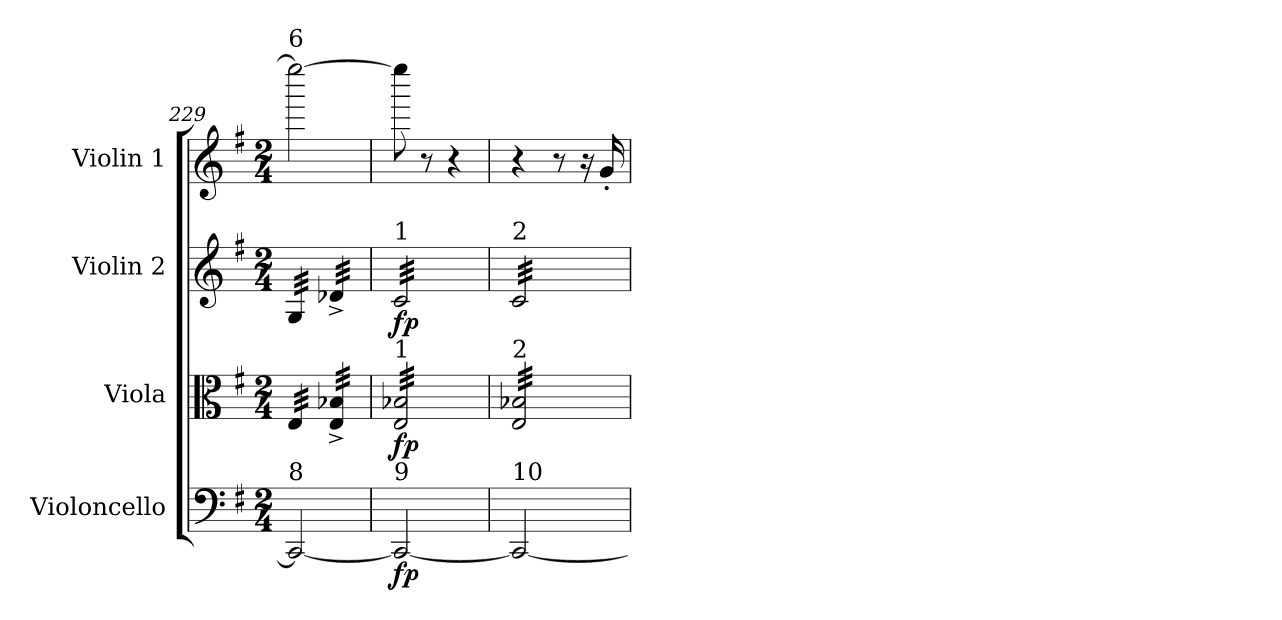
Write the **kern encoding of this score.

**kern	**dynam	**kern	**dynam	**kern	**dynam	**kern
*part4	*part4	*part3	*part3	*part2	*part2	*part1
*staff4	*staff4	*staff3	*staff3	*staff2	*staff2	*staff1
*I"Violoncello	*	*I"Viola	*	*I"Violin 2	*	*I"Violin 1
*I'Vc	*	*I'Vla	*	*I'Vln	*	*I'Vln
*clefF4	*	*clefC3	*	*clefG2	*	*clefG2
*k[f#]	*	*k[f#]	*	*k[f#]	*	*k[f#]
*M2/4	*	*M2/4	*	*M2/4	*	*M2/4
=229	=229	=229	=229	=229	=229	=229
!	!	!	!	!	!	!LO:TX:a:t=6
!LO:TX:a:t=8	!	!	!	!	!	!
*	*	*tremolo	*	*	*	*
*	*	*	*	*tremolo	*	*
2CC/_	.	32E/LLL	.	32G/LLL	.	2eeee\_
.	.	32E/	.	32G/	.	.
.	.	32E/	.	32G/	.	.
.	.	32E/	.	32G/	.	.
.	.	32E/	.	32G/	.	.
.	.	32E/	.	32G/	.	.
.	.	32E/	.	32G/	.	.
.	.	32E/JJJ	.	32G/JJJ	.	.
.	.	32E/^ 32B-X/^LLL	.	32d-X^/LLL	.	.
.	.	32E/^ 32B-X/^	.	32d-X^/	.	.
.	.	32E/^ 32B-X/^	.	32d-X^/	.	.
.	.	32E/^ 32B-X/^	.	32d-X^/	.	.
.	.	32E/^ 32B-X/^	.	32d-X^/	.	.
.	.	32E/^ 32B-X/^	.	32d-X^/	.	.
.	.	32E/^ 32B-X/^	.	32d-X^/	.	.
.	.	32E/^ 32B-X/^JJJ	.	32d-X^/JJJ	.	.
=230	=230	=230	=230	=230	=230	=230
!	!	!	!	!LO:TX:a:t=1	!	!
!	!	!LO:TX:a:t=1	!	!	!	!
!LO:TX:a:t=9	!	!	!	!	!	!
!	!LO:DY:b	!	!LO:DY:b	!	!LO:DY:b	!
2CC/_	fp	32E/ 32B-X/LLL	fp	32c/LLL	fp	8eeee\]
.	.	32E/ 32B-X/	.	32c/	.	.
.	.	32E/ 32B-X/	.	32c/	.	.
.	.	32E/ 32B-X/	.	32c/	.	.
.	.	32E/ 32B-X/	.	32c/	.	8r
.	.	32E/ 32B-X/	.	32c/	.	.
.	.	32E/ 32B-X/	.	32c/	.	.
.	.	32E/ 32B-X/	.	32c/	.	.
.	.	32E/ 32B-X/	.	32c/	.	4r
.	.	32E/ 32B-X/	.	32c/	.	.
.	.	32E/ 32B-X/	.	32c/	.	.
.	.	32E/ 32B-X/	.	32c/	.	.
.	.	32E/ 32B-X/	.	32c/	.	.
.	.	32E/ 32B-X/	.	32c/	.	.
.	.	32E/ 32B-X/	.	32c/	.	.
.	.	32E/ 32B-X/JJJ	.	32c/JJJ	.	.
=231	=231	=231	=231	=231	=231	=231
*^	*	*	*	*	*	*
!	!	!	!	!	!LO:TX:a:t=2	!	!
!	!	!	!LO:TX:a:t=2	!	!	!	!
!LO:TX:a:t=10	!	!	!	!	!	!	!
2CC/_	4ryy	.	32E/ 32B-X/LLL	.	32c/LLL	.	4r
.	.	.	32E/ 32B-X/	.	32c/	.	.
.	.	.	32E/ 32B-X/	.	32c/	.	.
.	.	.	32E/ 32B-X/	.	32c/	.	.
.	.	.	32E/ 32B-X/	.	32c/	.	.
.	.	.	32E/ 32B-X/	.	32c/	.	.
.	.	.	32E/ 32B-X/	.	32c/	.	.
.	.	.	32E/ 32B-X/	.	32c/	.	.
.	8ryy	.	32E/ 32B-X/	.	32c/	.	8r
.	.	.	32E/ 32B-X/	.	32c/	.	.
.	.	.	32E/ 32B-X/	.	32c/	.	.
.	.	.	32E/ 32B-X/	.	32c/	.	.
.	16ryy	.	32E/ 32B-X/	.	32c/	.	16r
.	.	.	32E/ 32B-X/	.	32c/	.	.
.	16ryy	.	32E/ 32B-X/	.	32c/	.	16g'/
.	.	.	32E/ 32B-X/JJJ	.	32c/JJJ	.	.
*	*	*	*	*	*Xtremolo	*	*
*	*	*	*Xtremolo	*	*	*	*
*v	*v	*	*	*	*	*	*
=	=	=	=	=	=	=
*-	*-	*-	*-	*-	*-	*-
